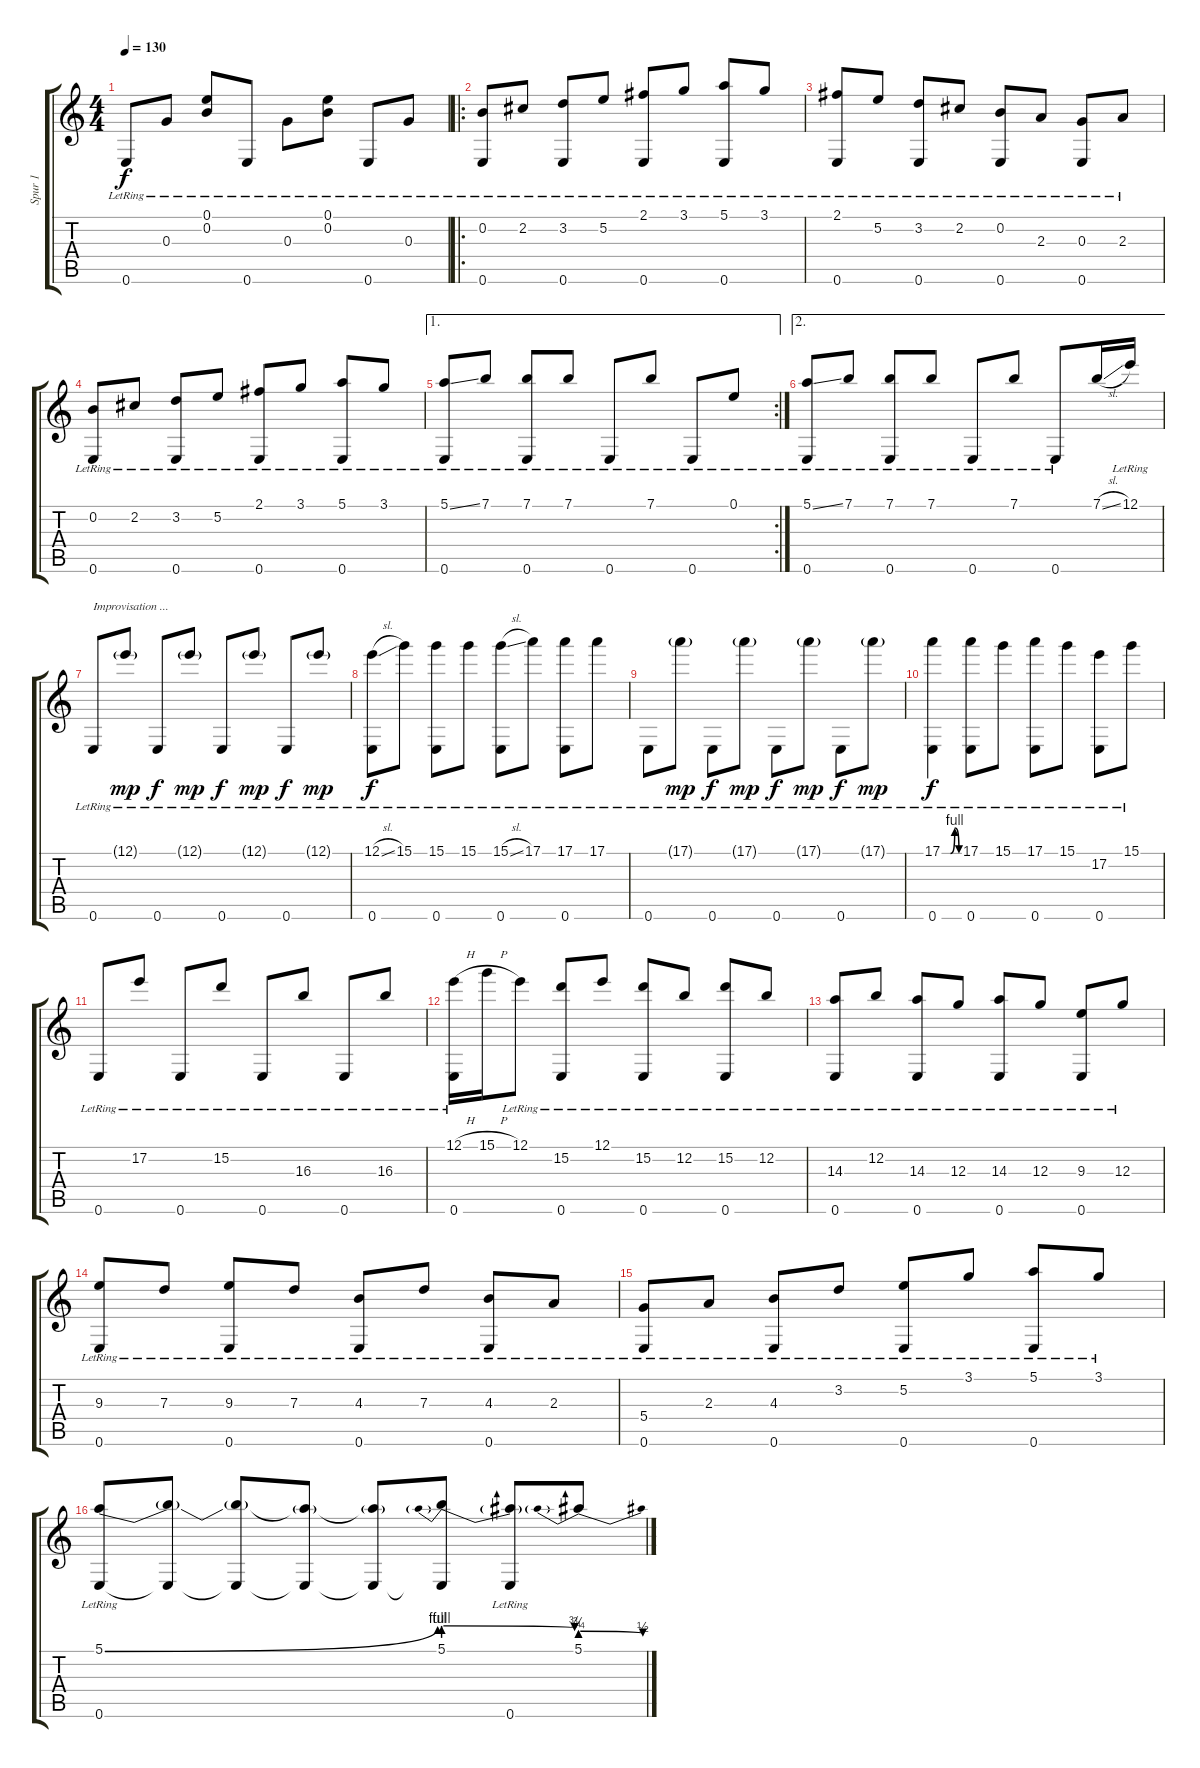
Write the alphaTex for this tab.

\track ("Spur 1" "Spur 1") {instrument acousticguitarsteel}
\staff {score tabs}
\tuning (E4 B3 G3 D3 A2 E2) {hide}
\ts (4 4)
\tempo 130
\clef g2
\ks c
0.6{lr}.8{dy f} 0.3{lr}.8 (0.1{lr} 0.2{lr}).8 0.6{lr}.8 0.3{lr}.8 (0.1{lr} 0.2{lr}).8 0.6{lr}.8 0.3{lr}.8 |
\ro
(0.2{lr} 0.6{lr}).8 2.2{lr}.8 (3.2{lr} 0.6{lr}).8 5.2{lr}.8 (2.1{lr} 0.6{lr}).8 3.1{lr}.8 (5.1{lr} 0.6{lr}).8 3.1{lr}.8 |
(2.1{lr} 0.6{lr}).8 5.2{lr}.8 (3.2{lr} 0.6{lr}).8 2.2{lr}.8 (0.2{lr} 0.6{lr}).8 2.3{lr}.8 (0.3{lr} 0.6{lr}).8 2.3{lr}.8 |
(0.2{lr} 0.6{lr}).8 2.2{lr}.8 (3.2{lr} 0.6{lr}).8 5.2{lr}.8 (2.1{lr} 0.6{lr}).8 3.1{lr}.8 (5.1{lr} 0.6{lr}).8 3.1{lr}.8 |
\ae 1
\rc 2
(5.1{ss} 0.6{lr}).8 7.1{lr}.8 (7.1{lr} 0.6{lr}).8 7.1{lr}.8 0.6{lr}.8 7.1{lr}.8 0.6{lr}.8 0.1{lr}.8 |
\ae 2
(5.1{ss} 0.6{lr}).8 7.1{lr}.8 (7.1{lr} 0.6{lr}).8 7.1{lr}.8 0.6{lr}.8 7.1{lr}.8 0.6{lr}.8 7.1{sl}.16 12.1{lr}.16 |
0.6{lr}.8{txt "Improvisation ..."} 12.1{g lr}.8{dy mp} 0.6{lr}.8{dy f} 12.1{g lr}.8{dy mp} 0.6{lr}.8{dy f} 12.1{g lr}.8{dy mp} 0.6{lr}.8{dy f} 12.1{g lr}.8{dy mp} |
(12.1{sl} 0.6{lr}).8{dy f} 15.1{lr}.8 (15.1{lr} 0.6{lr}).8 15.1{lr}.8 (15.1{sl} 0.6{lr}).8 17.1{lr}.8 (17.1{lr} 0.6{lr}).8 17.1{lr}.8 |
0.6{lr}.8 17.1{g lr}.8{dy mp} 0.6{lr}.8{dy f} 17.1{g lr}.8{dy mp} 0.6{lr}.8{dy f} 17.1{g lr}.8{dy mp} 0.6{lr}.8{dy f} 17.1{g lr}.8{dy mp} |
(17.1{be (custom 0 0 30 0 45 4 60 0)} 0.6{lr}).4{dy f} (17.1{lr} 0.6{lr}).8 15.1{lr}.8 (17.1{lr} 0.6{lr}).8 15.1{lr}.8 (17.2{lr} 0.6{lr}).8 15.1{lr}.8 |
0.6{lr}.8 17.2{lr}.8 0.6{lr}.8 15.2{lr}.8 0.6{lr}.8 16.3{lr}.8 0.6{lr}.8 16.3{lr}.8 |
(12.1{h} 0.6{lr}).16 15.1{h}.16 12.1{lr}.8 (15.2{lr} 0.6{lr}).8 12.1{lr}.8 (15.2{lr} 0.6{lr}).8 12.2{lr}.8 (15.2{lr} 0.6{lr}).8 12.2{lr}.8 |
(14.3{lr} 0.6{lr}).8 12.2{lr}.8 (14.3{lr} 0.6{lr}).8 12.3{lr}.8 (14.3{lr} 0.6{lr}).8 12.3{lr}.8 (9.3{lr} 0.6{lr}).8 12.3{lr}.8 |
(9.3{lr} 0.6{lr}).8 7.3{lr}.8 (9.3{lr} 0.6{lr}).8 7.3{lr}.8 (4.3{lr} 0.6{lr}).8 7.3{lr}.8 (4.3{lr} 0.6{lr}).8 2.3{lr}.8 |
(5.4{lr} 0.6{lr}).8 2.3{lr}.8 (4.3{lr} 0.6{lr}).8 3.2{lr}.8 (5.2{lr} 0.6{lr}).8 3.1{lr}.8 (5.1{lr} 0.6{lr}).8 3.1{lr}.8 |
(5.1{be (bend 0 0 60 4)} 0.6{lr}).8 (5.1{t} 0.6{t}).8 (5.1{t} 0.6{t}).8 (5.1{t} 0.6{t}).8 (5.1{t} 0.6{t}).8 (5.1{be (prebendrelease 0 4 60 3)} 0.6{t}).8 (5.1{t} 0.6{lr}).8 5.1{be (prebendrelease 0 3 60 2)}.8
